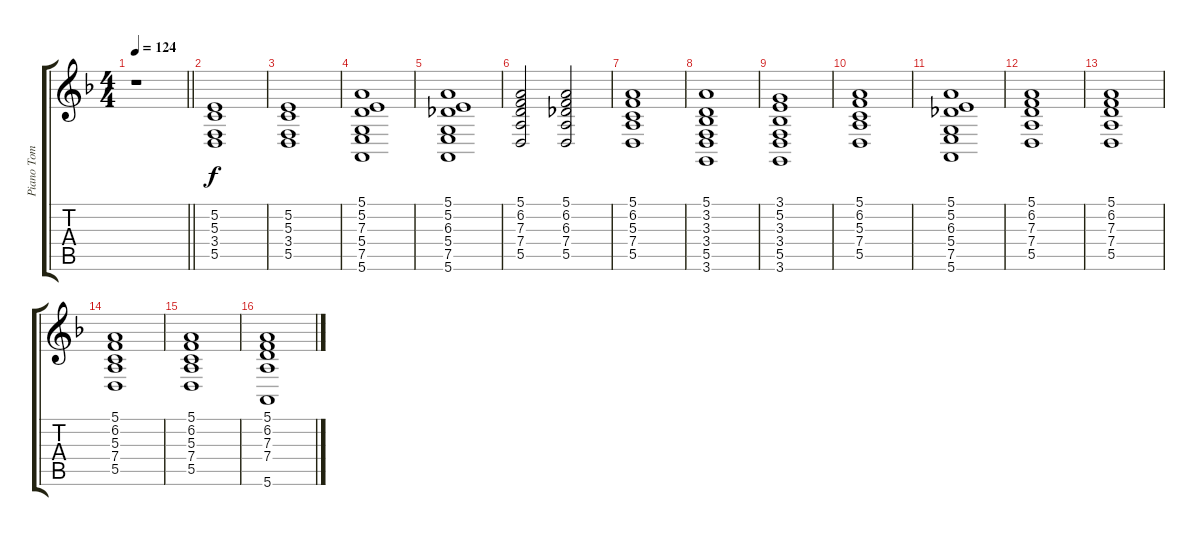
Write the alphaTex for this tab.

\track ("Piano Tom Coster" "Piano Tom ") {instrument electricgrandpiano}
\staff {score tabs}
\tuning (E4 B3 G3 D3 A2 E2) {hide}
\ts (4 4)
\tempo 124
\clef g2
\barLineRight lightlight
\ks dminor
r.1{dy f instrument electricgrandpiano} |
(5.2 5.3 3.4 5.5).1 |
(5.2 5.3 3.4 5.5).1 |
(5.1 5.2 7.3 5.4 7.5 5.6).1 |
(5.1 5.2 6.3 5.4 7.5 5.6).1 |
(5.1 6.2 7.3 7.4 5.5).2 (5.1 6.2 6.3 7.4 5.5).2 |
(5.1 6.2 5.3 7.4 5.5).1 |
(5.1 3.2 3.3 3.4 5.5 3.6).1 |
(3.1 5.2 3.3 3.4 5.5 3.6).1 |
(5.1 6.2 5.3 7.4 5.5).1 |
(5.1 5.2 6.3 5.4 7.5 5.6).1 |
(5.1 6.2 7.3 7.4 5.5).1 |
(5.1 6.2 7.3 7.4 5.5).1 |
(5.1 6.2 5.3 7.4 5.5).1 |
(5.1 6.2 5.3 7.4 5.5).1 |
(5.1 6.2 7.3 7.4 5.6).1
